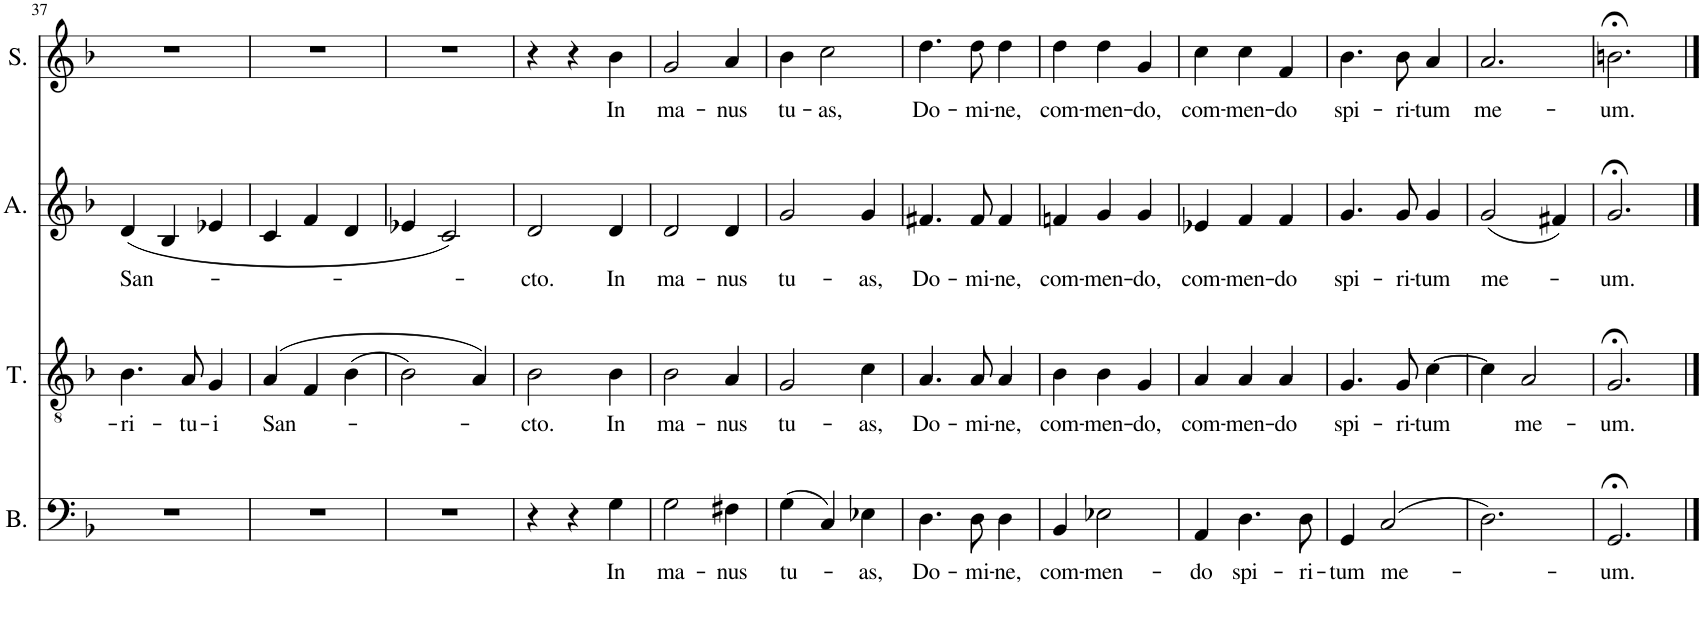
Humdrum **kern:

**kern	**text	**kern	**text	**kern	**text	**kern	**text
*part4	*part4	*part3	*part3	*part2	*part2	*part1	*part1
*staff4	*staff4	*staff3	*staff3	*staff2	*staff2	*staff1	*staff1
*I"B.	*	*I"T.	*	*I"A.	*	*I"S.	*
*I'B.	*	*I'T.	*	*I'A.	*	*I'S.	*
!!LO:PB:g=z
*clefF4	*	*clefGv2	*	*clefG2	*	*clefG2	*
*k[b-]	*	*k[b-]	*	*k[b-]	*	*k[b-]	*
*M3/4	*	*M3/4	*	*M3/4	*	*M3/4	*
=37	=37	=37	=37	=37	=37	=37	=37
!	!	!	!LO:LY:b	!	!LO:LY:b	!	!
2.r	.	4.B-\	-ri-	(4d/	San-	2.r	.
.	.	.	.	4B-/	.	.	.
!	!	!	!LO:LY:b	!	!	!	!
.	.	8A/	-tu-	.	.	.	.
!	!	!	!LO:LY:b	!	!	!	!
.	.	4G/	-i	4e-X/	.	.	.
=38	=38	=38	=38	=38	=38	=38	=38
!	!	!	!LO:LY:b	!	!	!	!
2.r	.	(4A/	San-	4c/	.	2.r	.
.	.	4F/	.	4f/	.	.	.
.	.	(4B-\	.	4d/	.	.	.
=39	=39	=39	=39	=39	=39	=39	=39
2.r	.	2B-\)	.	4e-X/	.	2.r	.
.	.	.	.	2c/)	.	.	.
.	.	4A/)	.	.	.	.	.
=40	=40	=40	=40	=40	=40	=40	=40
!	!	!	!LO:LY:b	!	!LO:LY:b	!	!
4r	.	2B-\	-cto.	2d/	-cto.	4r	.
4r	.	.	.	.	.	4r	.
!	!LO:LY:b	!	!LO:LY:b	!	!LO:LY:b	!	!LO:LY:b
4G\	In	4B-\	In	4d/	In	4b-\	In
=41	=41	=41	=41	=41	=41	=41	=41
!	!LO:LY:b	!	!LO:LY:b	!	!LO:LY:b	!	!LO:LY:b
2G\	ma-	2B-\	ma-	2d/	ma-	2g/	ma-
!	!LO:LY:b	!	!LO:LY:b	!	!LO:LY:b	!	!LO:LY:b
4F#X\	-nus	4A/	-nus	4d/	-nus	4a/	-nus
=42	=42	=42	=42	=42	=42	=42	=42
!	!LO:LY:b	!	!LO:LY:b	!	!LO:LY:b	!	!LO:LY:b
(4G\	tu-	2G/	tu-	2g/	tu-	4b-\	tu-
!	!	!	!	!	!	!	!LO:LY:b
4C/)	.	.	.	.	.	2cc\	-as,
!	!LO:LY:b	!	!LO:LY:b	!	!LO:LY:b	!	!
4E-X\	-as,	4c\	-as,	4g/	-as,	.	.
=43	=43	=43	=43	=43	=43	=43	=43
!	!LO:LY:b	!	!LO:LY:b	!	!LO:LY:b	!	!LO:LY:b
4.D\	Do-	4.A/	Do-	4.f#X/	Do-	4.dd\	Do-
!	!LO:LY:b	!	!LO:LY:b	!	!LO:LY:b	!	!LO:LY:b
8D\	-mi-	8A/	-mi-	8f#/	-mi-	8dd\	-mi-
!	!LO:LY:b	!	!LO:LY:b	!	!LO:LY:b	!	!LO:LY:b
4D\	-ne,	4A/	-ne,	4f#/	-ne,	4dd\	-ne,
=44	=44	=44	=44	=44	=44	=44	=44
!	!LO:LY:b	!	!LO:LY:b	!	!LO:LY:b	!	!LO:LY:b
4BB-/	com-	4B-\	com-	4fn/	com-	4dd\	com-
!	!LO:LY:b	!	!LO:LY:b	!	!LO:LY:b	!	!LO:LY:b
2E-X\	-men-	4B-\	-men-	4g/	-men-	4dd\	-men-
!	!	!	!LO:LY:b	!	!LO:LY:b	!	!LO:LY:b
.	.	4G/	-do,	4g/	-do,	4g/	-do,
=45	=45	=45	=45	=45	=45	=45	=45
!	!LO:LY:b	!	!LO:LY:b	!	!LO:LY:b	!	!LO:LY:b
4AA/	-do	4A/	com-	4e-X/	com-	4cc\	com-
!	!LO:LY:b	!	!LO:LY:b	!	!LO:LY:b	!	!LO:LY:b
4.D\	spi-	4A/	-men-	4f/	-men-	4cc\	-men-
!	!	!	!LO:LY:b	!	!LO:LY:b	!	!LO:LY:b
.	.	4A/	-do	4f/	-do	4f/	-do
!	!LO:LY:b	!	!	!	!	!	!
8D\	-ri-	.	.	.	.	.	.
=46	=46	=46	=46	=46	=46	=46	=46
!	!LO:LY:b	!	!LO:LY:b	!	!LO:LY:b	!	!LO:LY:b
4GG/	-tum	4.G/	spi-	4.g/	spi-	4.b-\	spi-
!	!LO:LY:b	!	!	!	!	!	!
(2C/	me-	.	.	.	.	.	.
!	!	!	!LO:LY:b	!	!LO:LY:b	!	!LO:LY:b
.	.	8G/	-ri-	8g/	-ri-	8b-\	-ri-
!	!	!	!LO:LY:b	!	!LO:LY:b	!	!LO:LY:b
.	.	[4c\	-tum	4g/	-tum	4a/	-tum
=47	=47	=47	=47	=47	=47	=47	=47
!	!	!	!	!	!LO:LY:b	!	!LO:LY:b
2.D\)	.	4c\]	.	(2g/	me-	2.a/	me-
!	!	!	!LO:LY:b	!	!	!	!
.	.	2A/	me-	.	.	.	.
.	.	.	.	4f#X/)	.	.	.
=48	=48	=48	=48	=48	=48	=48	=48
!	!LO:LY:b	!	!LO:LY:b	!	!LO:LY:b	!	!LO:LY:b
2.GG;</	-um.	2.G;</	-um.	2.g;</	-um.	2.bn;<\	-um.
==	==	==	==	==	==	==	==
*-	*-	*-	*-	*-	*-	*-	*-
